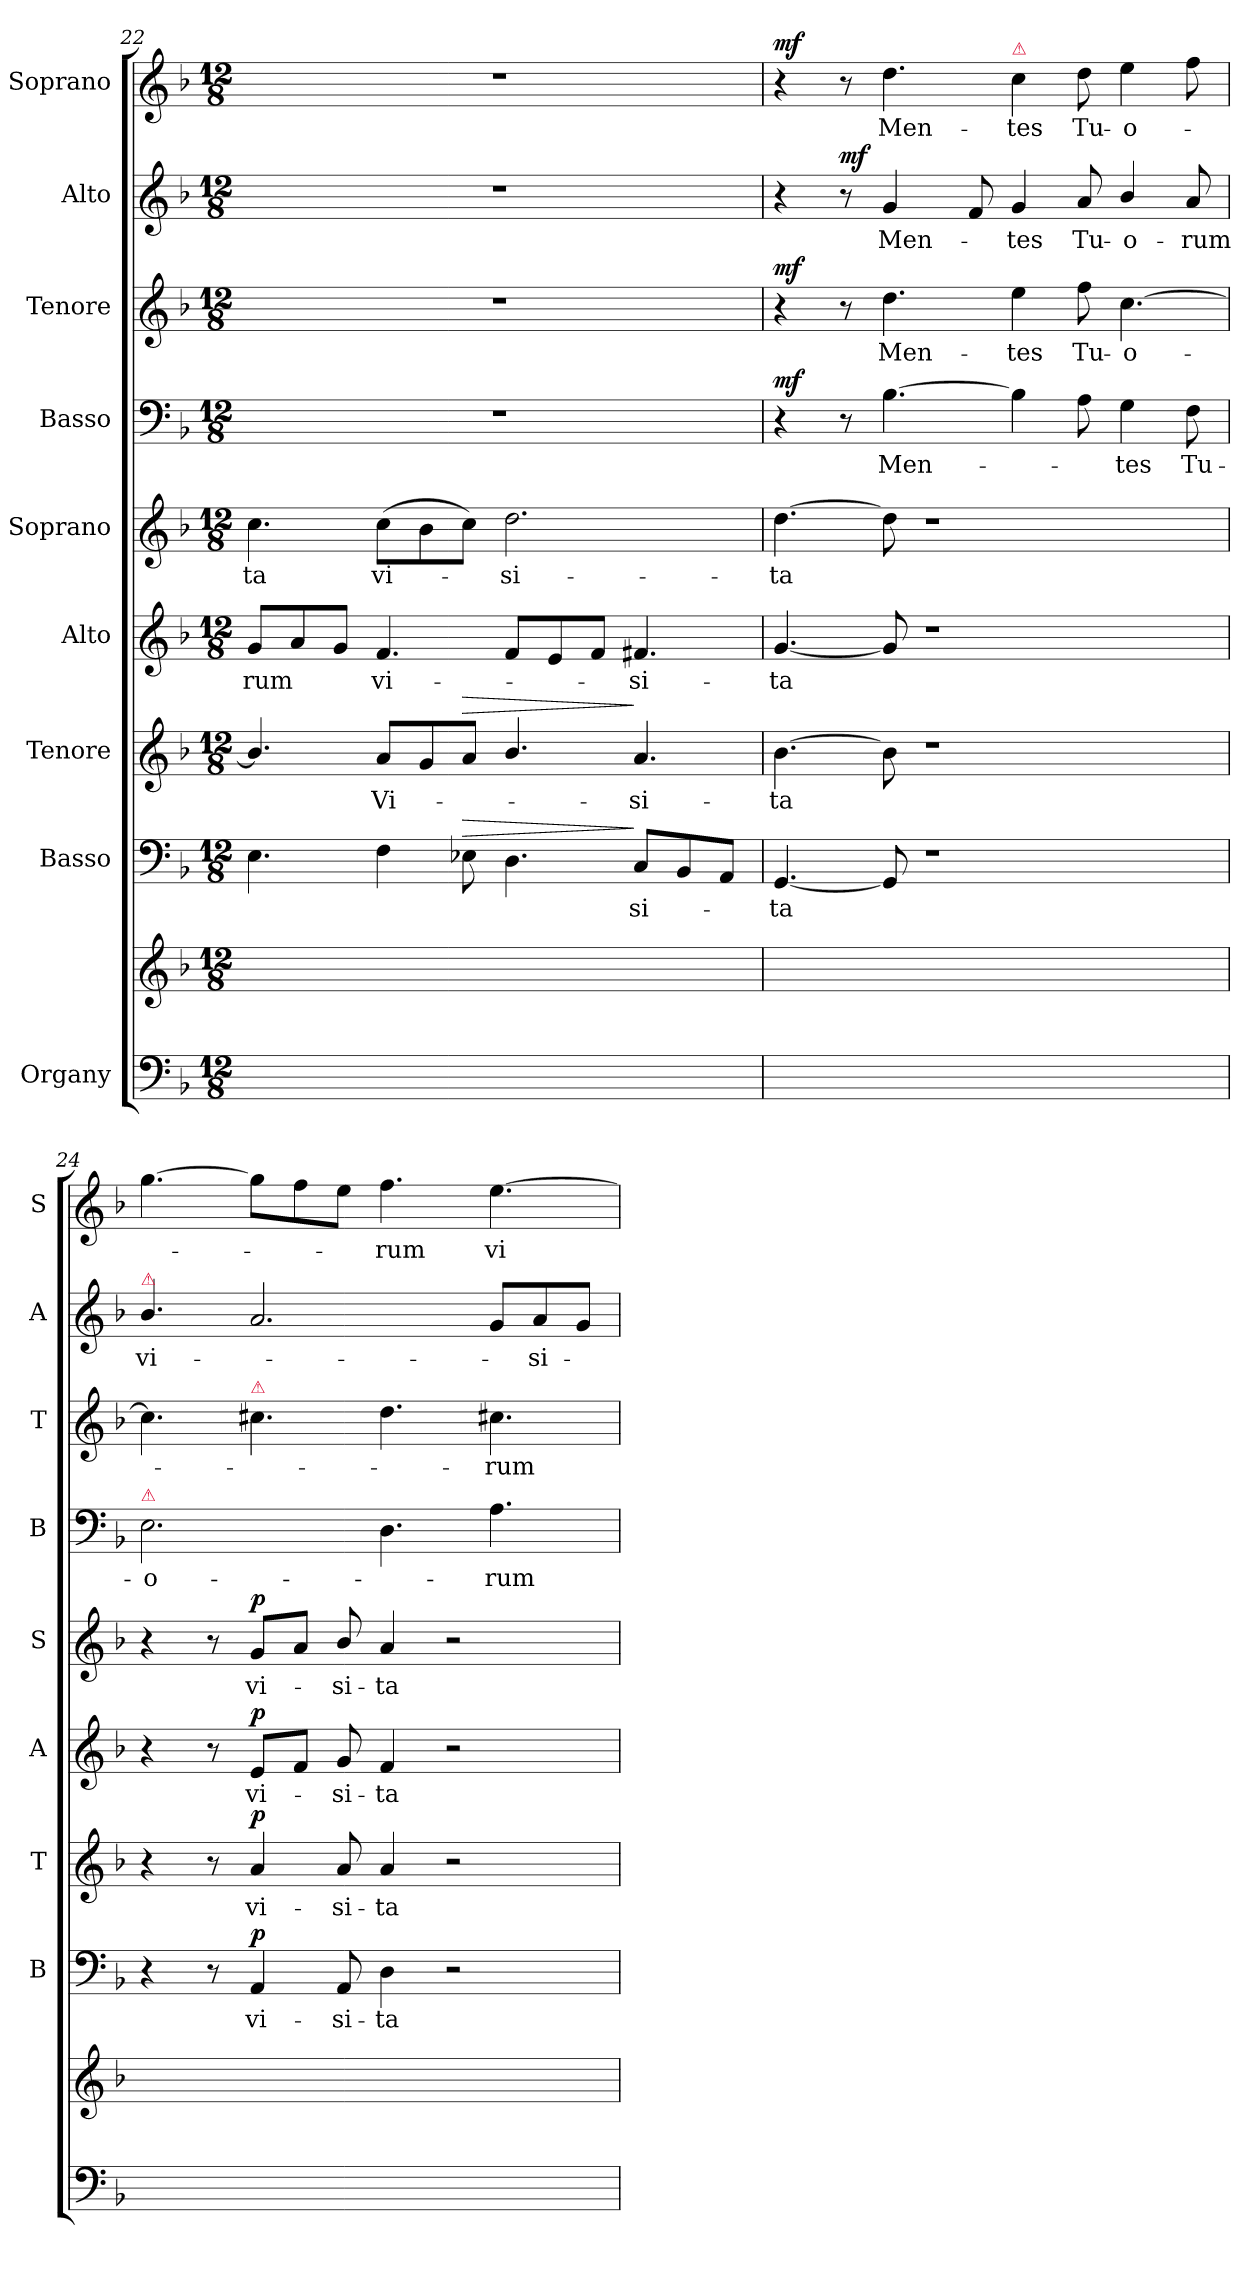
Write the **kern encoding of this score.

**kern	**kern	**kern	**text	**dynam	**kern	**text	**dynam	**kern	**text	**dynam	**kern	**text	**dynam	**kern	**text	**dynam	**kern	**text	**dynam	**kern	**text	**dynam	**kern	**text	**dynam
*part9	*part9	*part8	*part8	*part8	*part7	*part7	*part7	*part6	*part6	*part6	*part5	*part5	*part5	*part4	*part4	*part4	*part3	*part3	*part3	*part2	*part2	*part2	*part1	*part1	*part1
*staff10	*staff9	*staff8	*staff8	*staff8	*staff7	*staff7	*staff7	*staff6	*staff6	*staff6	*staff5	*staff5	*staff5	*staff4	*staff4	*staff4	*staff3	*staff3	*staff3	*staff2	*staff2	*staff2	*staff1	*staff1	*staff1
*I"Organy	*	*I"Basso	*	*	*I"Tenore	*	*	*I"Alto	*	*	*I"Soprano	*	*	*I"Basso	*	*	*I"Tenore	*	*	*I"Alto	*	*	*I"Soprano	*	*
*	*	*I'B	*	*	*I'T	*	*	*I'A	*	*	*I'S	*	*	*I'B	*	*	*I'T	*	*	*I'A	*	*	*I'S	*	*
*clefF4	*clefG2	*clefF4	*	*	*clefG2	*	*	*clefG2	*	*	*clefG2	*	*	*clefF4	*	*	*clefG2	*	*	*clefG2	*	*	*clefG2	*	*
*	*	*	*	*	*ITrd7c12	*	*	*	*	*	*	*	*	*	*	*	*ITrd7c12	*	*	*	*	*	*	*	*
*k[b-]	*k[b-]	*k[b-]	*	*	*k[b-]	*	*	*k[b-]	*	*	*k[b-]	*	*	*k[b-]	*	*	*k[b-]	*	*	*k[b-]	*	*	*k[b-]	*	*
*M12/8	*M12/8	*M12/8	*	*	*M12/8	*	*	*M12/8	*	*	*M12/8	*	*	*M12/8	*	*	*M12/8	*	*	*M12/8	*	*	*M12/8	*	*
=22	=22	=22	=22	=22	=22	=22	=22	=22	=22	=22	=22	=22	=22	=22	=22	=22	=22	=22	=22	=22	=22	=22	=22	=22	=22
1.ryy	1.ryy	4.E\	.	.	4.B-/]	.	.	8g/L	-rum	.	4.cc\	-ta	.	1.r	.	.	1.r	.	.	1.r	.	.	1.r	.	.
.	.	.	.	.	.	.	.	8a/	.	.	.	.	.	.	.	.	.	.	.	.	.	.	.	.	.
.	.	.	.	.	.	.	.	8g/J	.	.	.	.	.	.	.	.	.	.	.	.	.	.	.	.	.
.	.	4F\	.	.	8A/L	Vi-	.	4.f/	vi-	.	(8cc\L	vi-	.	.	.	.	.	.	.	.	.	.	.	.	.
.	.	.	.	.	8G/	.	.	.	.	.	8b-\	.	.	.	.	.	.	.	.	.	.	.	.	.	.
!	!	!	!	!LO:HP:a	!	!	!LO:HP:a	!	!	!	!	!	!	!	!	!	!	!	!	!	!	!	!	!	!
.	.	8E-X\	.	>	8A/J	.	>	.	.	.	8cc\J)	.	.	.	.	.	.	.	.	.	.	.	.	.	.
.	.	4.D\	.	.	4.B-/	.	.	8f/L	.	.	2.dd\	-si-	.	.	.	.	.	.	.	.	.	.	.	.	.
.	.	.	.	.	.	.	.	8e/	.	.	.	.	.	.	.	.	.	.	.	.	.	.	.	.	.
.	.	.	.	.	.	.	.	8f/J	.	.	.	.	.	.	.	.	.	.	.	.	.	.	.	.	.
.	.	8C/L	-si-	]	4.A/	-si-	]	4.f#X/	-si-	.	.	.	.	.	.	.	.	.	.	.	.	.	.	.	.
.	.	8BB-/	.	.	.	.	.	.	.	.	.	.	.	.	.	.	.	.	.	.	.	.	.	.	.
.	.	8AA/J	.	.	.	.	.	.	.	.	.	.	.	.	.	.	.	.	.	.	.	.	.	.	.
=23	=23	=23	=23	=23	=23	=23	=23	=23	=23	=23	=23	=23	=23	=23	=23	=23	=23	=23	=23	=23	=23	=23	=23	=23	=23
!	!	!	!	!	!	!	!	!	!	!	!	!	!	!	!	!LO:DY:a	!	!	!LO:DY:a	!	!	!	!	!	!LO:DY:a
1.ryy	1.ryy	[4.GG/	-ta	.	[4.B-\	-ta	.	[4.g/	-ta	.	[4.dd\	-ta	.	4r	.	mf	4r	.	mf	4r	.	.	4r	.	mf
!	!	!	!	!	!	!	!	!	!	!	!	!	!	!	!	!	!	!	!	!	!	!LO:DY:a	!	!	!
.	.	.	.	.	.	.	.	.	.	.	.	.	.	8r	.	.	8r	.	.	8r	.	mf	8r	.	.
.	.	8GG/]	.	.	8B-\]	.	.	8g/]	.	.	8dd\]	.	.	[4.B-\	Men-	.	4.d\	Men-	.	4g/	Men-	.	4.dd\	Men-	.
.	.	1r	.	.	1r	.	.	1r	.	.	1r	.	.	.	.	.	.	.	.	.	.	.	.	.	.
.	.	.	.	.	.	.	.	.	.	.	.	.	.	.	.	.	.	.	.	8f/	.	.	.	.	.
!	!	!	!	!	!	!	!	!	!	!	!	!	!	!	!	!	!	!	!	!	!	!	!LO:TX:a:color=crimson:t=⚠	!	!
.	.	.	.	.	.	.	.	.	.	.	.	.	.	4B-\]	.	.	4e\	-tes	.	4g/	-tes	.	4cc\	-tes	.
.	.	.	.	.	.	.	.	.	.	.	.	.	.	8A\	.	.	8f\	Tu-	.	8a/	Tu-	.	8dd\	Tu-	.
.	.	.	.	.	.	.	.	.	.	.	.	.	.	4G\	-tes	.	[4.c\	-o-	.	4b-/	-o-	.	4ee\	-o-	.
.	.	.	.	.	.	.	.	.	.	.	.	.	.	8F\	Tu-	.	.	.	.	8a/	-rum	.	8ff\	.	.
=24	=24	=24	=24	=24	=24	=24	=24	=24	=24	=24	=24	=24	=24	=24	=24	=24	=24	=24	=24	=24	=24	=24	=24	=24	=24
!	!	!	!	!	!	!	!	!	!	!	!	!	!	!	!	!	!	!	!	!LO:TX:a:color=crimson:t=⚠	!	!	!	!	!
!	!	!	!	!	!	!	!	!	!	!	!	!	!	!LO:TX:a:color=crimson:t=⚠	!	!	!	!	!	!	!	!	!	!	!
1.ryy	1.ryy	4r	.	.	4r	.	.	4r	.	.	4r	.	.	2.E\	-o-	.	4.c\]	.	.	4.b-/	vi-	.	[4.gg\	.	.
.	.	8r	.	.	8r	.	.	8r	.	.	8r	.	.	.	.	.	.	.	.	.	.	.	.	.	.
!	!	!	!	!	!	!	!	!	!	!	!	!	!	!	!	!	!LO:TX:a:color=crimson:t=⚠	!	!	!	!	!	!	!	!
!	!	!	!	!LO:DY:a	!	!	!LO:DY:a	!	!	!LO:DY:a	!	!	!LO:DY:a	!	!	!	!	!	!	!	!	!	!	!	!
.	.	4AA/	vi-	p	4A/	vi-	p	8e/L	vi-	p	8g/L	vi-	p	.	.	.	4.c#X\	.	.	2.a/	.	.	8gg\L]	.	.
.	.	.	.	.	.	.	.	8f/J	.	.	8a/J	.	.	.	.	.	.	.	.	.	.	.	8ff\	.	.
.	.	8AA/	-si-	.	8A/	-si-	.	8g/	-si-	.	8b-/	-si-	.	.	.	.	.	.	.	.	.	.	8ee\J	.	.
.	.	4D\	-ta	.	4A/	-ta	.	4f/	-ta	.	4a/	-ta	.	4.D\	.	.	4.d\	.	.	.	.	.	4.ff\	-rum	.
.	.	2r	.	.	2r	.	.	2r	.	.	2r	.	.	.	.	.	.	.	.	.	.	.	.	.	.
.	.	.	.	.	.	.	.	.	.	.	.	.	.	4.A\	-rum	.	4.c#X\	-rum	.	8g/L	.	.	[4.ee\	vi-	.
.	.	.	.	.	.	.	.	.	.	.	.	.	.	.	.	.	.	.	.	8a/	-si-	.	.	.	.
.	.	.	.	.	.	.	.	.	.	.	.	.	.	.	.	.	.	.	.	8g/J	.	.	.	.	.
=	=	=	=	=	=	=	=	=	=	=	=	=	=	=	=	=	=	=	=	=	=	=	=	=	=
*-	*-	*-	*-	*-	*-	*-	*-	*-	*-	*-	*-	*-	*-	*-	*-	*-	*-	*-	*-	*-	*-	*-	*-	*-	*-
